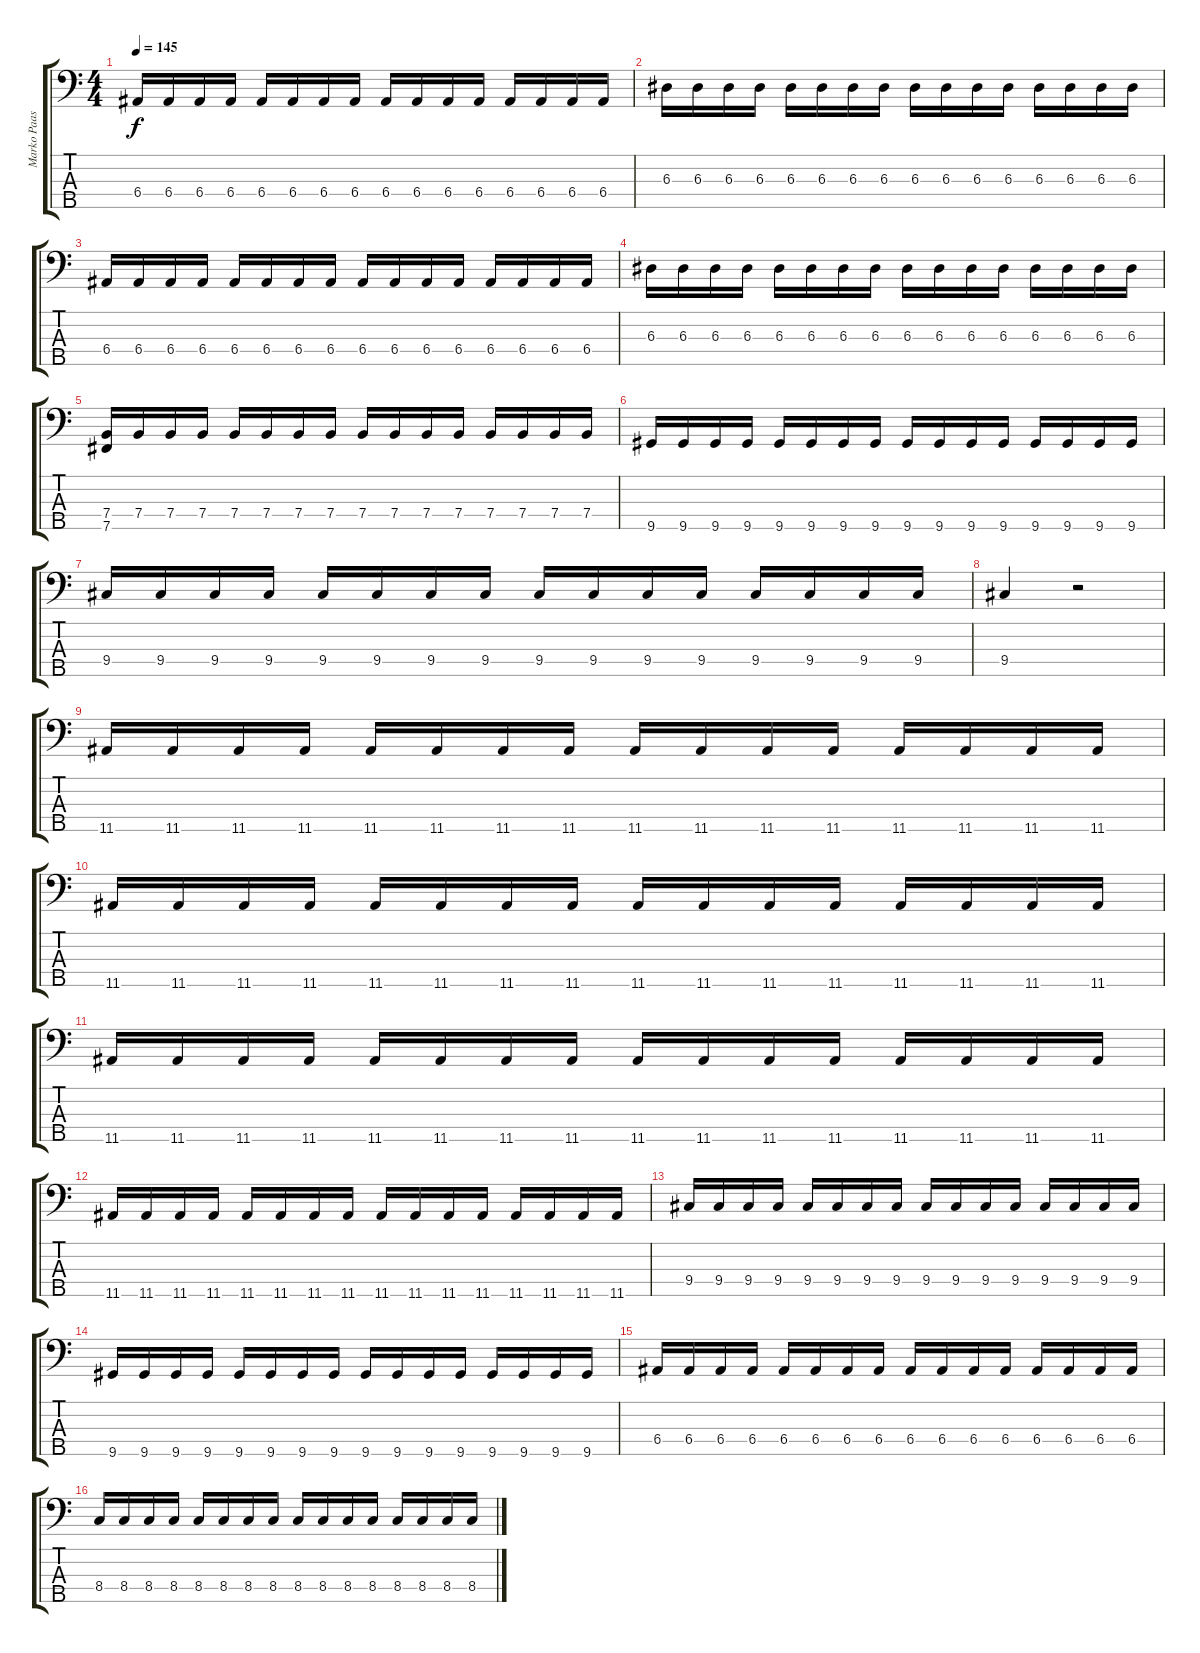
\track ("Marko Paasikoski" "Marko Paas") {instrument electricbassfinger}
\staff {score tabs}
\tuning (G2 D2 A1 E1 B0) {hide}
\ts (4 4)
\tempo 145
\clef f4
\ks c
6.4.16{dy f} 6.4.16 6.4.16 6.4.16 6.4.16 6.4.16 6.4.16 6.4.16 6.4.16 6.4.16 6.4.16 6.4.16 6.4.16 6.4.16 6.4.16 6.4.16 |
6.3.16 6.3.16 6.3.16 6.3.16 6.3.16 6.3.16 6.3.16 6.3.16 6.3.16 6.3.16 6.3.16 6.3.16 6.3.16 6.3.16 6.3.16 6.3.16 |
6.4.16 6.4.16 6.4.16 6.4.16 6.4.16 6.4.16 6.4.16 6.4.16 6.4.16 6.4.16 6.4.16 6.4.16 6.4.16 6.4.16 6.4.16 6.4.16 |
6.3.16 6.3.16 6.3.16 6.3.16 6.3.16 6.3.16 6.3.16 6.3.16 6.3.16 6.3.16 6.3.16 6.3.16 6.3.16 6.3.16 6.3.16 6.3.16 |
(7.4 7.5).16 7.4.16 7.4.16 7.4.16 7.4.16 7.4.16 7.4.16 7.4.16 7.4.16 7.4.16 7.4.16 7.4.16 7.4.16 7.4.16 7.4.16 7.4.16 |
9.5.16 9.5.16 9.5.16 9.5.16 9.5.16 9.5.16 9.5.16 9.5.16 9.5.16 9.5.16 9.5.16 9.5.16 9.5.16 9.5.16 9.5.16 9.5.16 |
9.4.16 9.4.16 9.4.16 9.4.16 9.4.16 9.4.16 9.4.16 9.4.16 9.4.16 9.4.16 9.4.16 9.4.16 9.4.16 9.4.16 9.4.16 9.4.16 |
9.4.4 r.2 |
11.5.16 11.5.16 11.5.16 11.5.16 11.5.16 11.5.16 11.5.16 11.5.16 11.5.16 11.5.16 11.5.16 11.5.16 11.5.16 11.5.16 11.5.16 11.5.16 |
11.5.16 11.5.16 11.5.16 11.5.16 11.5.16 11.5.16 11.5.16 11.5.16 11.5.16 11.5.16 11.5.16 11.5.16 11.5.16 11.5.16 11.5.16 11.5.16 |
11.5.16 11.5.16 11.5.16 11.5.16 11.5.16 11.5.16 11.5.16 11.5.16 11.5.16 11.5.16 11.5.16 11.5.16 11.5.16 11.5.16 11.5.16 11.5.16 |
11.5.16 11.5.16 11.5.16 11.5.16 11.5.16 11.5.16 11.5.16 11.5.16 11.5.16 11.5.16 11.5.16 11.5.16 11.5.16 11.5.16 11.5.16 11.5.16 |
9.4.16 9.4.16 9.4.16 9.4.16 9.4.16 9.4.16 9.4.16 9.4.16 9.4.16 9.4.16 9.4.16 9.4.16 9.4.16 9.4.16 9.4.16 9.4.16 |
9.5.16 9.5.16 9.5.16 9.5.16 9.5.16 9.5.16 9.5.16 9.5.16 9.5.16 9.5.16 9.5.16 9.5.16 9.5.16 9.5.16 9.5.16 9.5.16 |
6.4.16 6.4.16 6.4.16 6.4.16 6.4.16 6.4.16 6.4.16 6.4.16 6.4.16 6.4.16 6.4.16 6.4.16 6.4.16 6.4.16 6.4.16 6.4.16 |
8.4.16 8.4.16 8.4.16 8.4.16 8.4.16 8.4.16 8.4.16 8.4.16 8.4.16 8.4.16 8.4.16 8.4.16 8.4.16 8.4.16 8.4.16 8.4.16
